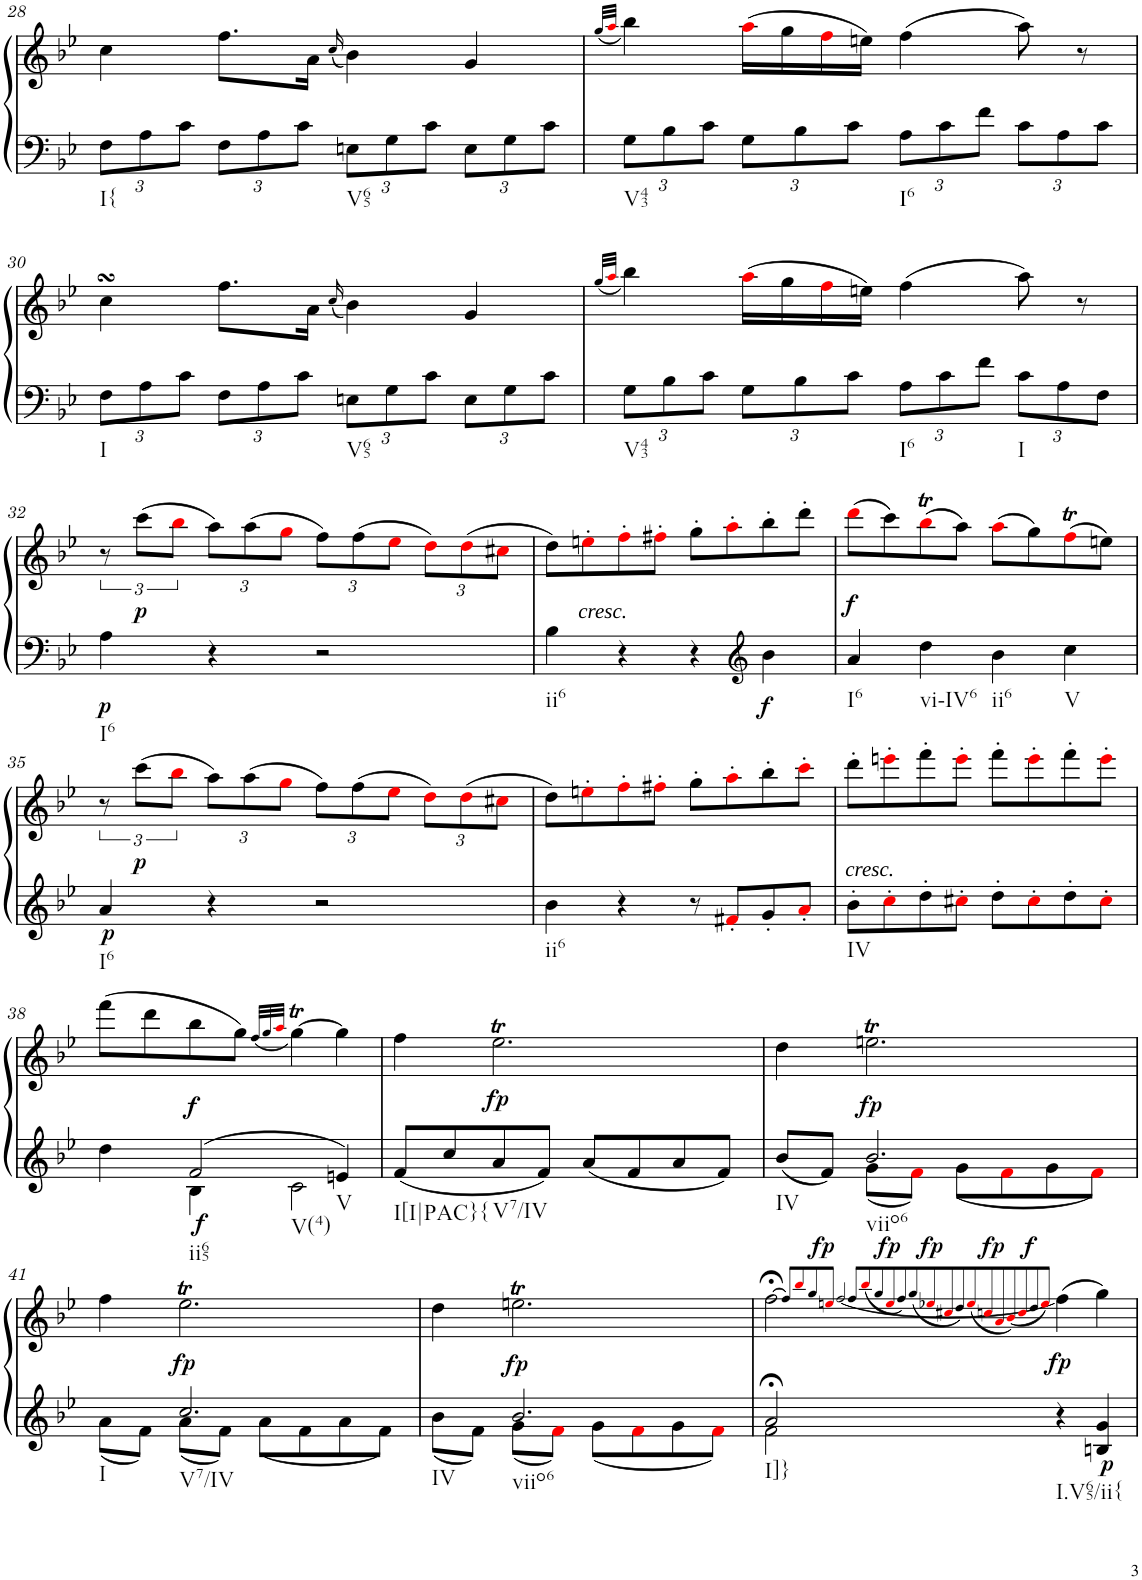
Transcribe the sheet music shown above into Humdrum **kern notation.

**kern	**kern	**dynam
*part1	*part1	*part1
*staff2	*staff1	*staff1/2
*I"Klavier linke Hand	*	*
!!LO:PB:g=z
*clefF4	*clefG2	*
*k[b-e-]	*k[b-e-]	*
*M2/2	*M2/2	*
*met(c|)	*met(c|)	*
*Xbrackettup	*	*
=28	=28	=28
!LO:TX:b:t=I{	!	!
12F\L	4cc\	.
12A\	.	.
12c\J	.	.
12F\L	8.ff\L	.
12A\	.	.
12c\J	.	.
.	16a\Jk	.
.	(16qcc/	.
!LO:TX:b:t=V65	!	!
12En\L	4b-\)	.
12G\	.	.
12c\J	.	.
12E\L	4g/	.
12G\	.	.
12c\J	.	.
=29	=29	=29
.	(32qgg/LLL	.
.	32qaai/JJJ	.
!LO:TX:b:t=V43	!	!
12G\L	4bb-\)	.
12B-\	.	.
12c\J	.	.
12G\L	(16aai\LL	.
.	16gg\	.
12B-\	.	.
.	16ffi\	.
12c\J	.	.
.	16een\JJ)	.
!LO:TX:b:t=I6	!	!
12A\L	(4ff\	.
12c\	.	.
12f\J	.	.
12c\L	8aa\)	.
12A\	.	.
.	8r	.
12c\J	.	.
!!LO:LB:g=z
=30	=30	=30
!LO:TX:b:t=I	!	!
12F\L	4ccsSSS\	.
12A\	.	.
12c\J	.	.
12F\L	8.ff\L	.
12A\	.	.
12c\J	.	.
.	16a\Jk	.
.	(16qcc/	.
!LO:TX:b:t=V65	!	!
12En\L	4b-\)	.
12G\	.	.
12c\J	.	.
12E\L	4g/	.
12G\	.	.
12c\J	.	.
=31	=31	=31
.	(32qgg/LLL	.
.	32qaai/JJJ	.
!LO:TX:b:t=V43	!	!
12G\L	4bb-\)	.
12B-\	.	.
12c\J	.	.
12G\L	(16aai\LL	.
.	16gg\	.
12B-\	.	.
.	16ffi\	.
12c\J	.	.
.	16een\JJ)	.
!LO:TX:b:t=I6	!	!
12A\L	(4ff\	.
12c\	.	.
12f\J	.	.
!LO:TX:b:t=I	!	!
12c\L	8aa\)	.
12A\	.	.
.	8r	.
12F\J	.	.
!!LO:LB:g=z
=32	=32	=32
!LO:TX:b:t=I6	!	!
!	!	!LO:DY:b=2
4A\	12r	p
!	!	!LO:DY:b
.	(12ccc\L	p
.	12bb-i\J	.
*	*Xbrackettup	*
4r	12aa\L)	.
.	(12aa\	.
.	12ggi\J	.
2r	12ff\L)	.
.	(12ff\	.
.	12ee-i\J	.
.	12ddi\L)	.
.	(12ddi\	.
.	12cc#Xi\J	.
=33	=33	=33
!LO:TX:b:t=ii6	!	!
4B-\	8dd\L)	.
!	!LO:TX:b:i:t=cresc.	!
.	8een'i\	.
4r	8ff'i\	.
.	8ff#X'i\J	.
4r	8gg'\L	.
.	8aa'i\	.
*clefG2	*	*
!	!	!LO:DY:b=2
4b-\	8bb-'\	f
.	8ddd'\J	.
=34	=34	=34
!LO:TX:b:t=I6	!	!
!	!	!LO:DY:b
4a/	(8dddi\L	f
.	8ccc\)	.
!LO:TX:b:t=vi-IV6	!	!
4dd\	(8bb-Ti\	.
.	8aa\J)	.
!LO:TX:b:t=ii6	!	!
4b-\	(8aai\L	.
.	8gg\)	.
!LO:TX:b:t=V	!	!
4cc\	(8ffTi\	.
.	8een\J)	.
!!LO:LB:g=z
=35	=35	=35
*	*brackettup	*
!LO:TX:b:t=I6	!	!
!	!	!LO:DY:b=2
4a/	12r	p
!	!	!LO:DY:b
.	(12ccc\L	p
.	12bb-i\J	.
*	*Xbrackettup	*
4r	12aa\L)	.
.	(12aa\	.
.	12ggi\J	.
2r	12ff\L)	.
.	(12ff\	.
.	12ee-i\J	.
.	12ddi\L)	.
.	(12ddi\	.
.	12cc#Xi\J	.
=36	=36	=36
!LO:TX:b:t=ii6	!	!
4b-\	8dd\L)	.
.	8een'i\	.
4r	8ff'i\	.
.	8ff#X'i\J	.
8r	8gg'\L	.
8f#X'i/L	8aa'i\	.
8g'/	8bb-'\	.
8a'i/J	8ccc'i\J	.
=37	=37	=37
!	!LO:TX:b:i:t=cresc.	!
!LO:TX:b:t=IV	!	!
8b-'\L	8ddd'\L	.
8cc'i\	8eeen'i\	.
8dd'\	8fff'\	.
8cc#X'i\J	8eee'i\J	.
8dd'\L	8fff'\L	.
8cc#'i\	8eee'i\	.
8dd'\	8fff'\	.
8cc#'i\J	8eee'i\J	.
!!LO:LB:g=z
=38	=38	=38
*^	*	*
4ryy	4dd\	(8fff\L	.
.	.	8ddd\	.
!LO:TX:b:t=ii65	!	!	!
!LO:TX:b:t=V(4)	!	!	!
!	!	!	!LO:DY:b=2
!	!	!	!LO:DY:n=1:b
2f/	4B-\	8bb-\	f f
.	.	8gg\J)	.
.	.	(32qff/LLL	.
.	.	32qgg/	.
.	.	32qaai/JJJ	.
.	2c\	[4ggT\)	.
!LO:TX:b:t=V	!	!	!
4en/	.	4gg\]	.
*v	*v	*	*
=39	=39	=39
!LO:TX:b:t=I[I|PAC}{	!	!
8f/L	4ff\	.
8cc/	.	.
!LO:TX:b:t=V7/IV	!	!
!	!	!LO:DY:b
8a/	2.ee-T\	fp
8f/J	.	.
8a/L	.	.
8f/	.	.
8a/	.	.
8f/J	.	.
=40	=40	=40
*^	*	*
!LO:TX:b:t=IV	!	!	!
4ryy	8b-/L	4dd\	.
.	8f/J	.	.
!LO:TX:b:t=viio6	!	!	!
!	!	!	!LO:DY:b
2.b-/	8g\L	2.eent\	fp
.	8fi\J	.	.
.	8g\L	.	.
.	8fi\	.	.
.	8g\	.	.
.	8fi\J	.	.
!!LO:LB:g=z
=41	=41	=41	=41
!LO:TX:b:t=I	!	!	!
4ryy	8a\L	4ff\	.
.	8f\J	.	.
!LO:TX:b:t=V7/IV	!	!	!
!	!	!	!LO:DY:b
2.cc/	8a\L	2.ee-T\	fp
.	8f\J	.	.
.	8a\L	.	.
.	8f\	.	.
.	8a\	.	.
.	8f\J	.	.
=42	=42	=42	=42
!LO:TX:b:t=IV	!	!	!
4ryy	8b-\L	4dd\	.
.	8f\J	.	.
!LO:TX:b:t=viio6	!	!	!
!	!	!	!LO:DY:b
2.b-/	8g\L	2.eent\	fp
.	8fi\J	.	.
.	8g\L	.	.
.	8fi\	.	.
.	8g\	.	.
.	8fi\J	.	.
=43	=43	=43	=43
!LO:TX:b:t=I]}	!	!	!
2a;</	2f\	[2ff;<\	.
.	.	8qff/L]	.
.	.	8qbb-i/	.
.	.	8qgg/	.
.	.	8qeeni/J	.
.	.	[<2qff/	.
.	.	8qff/L	.
.	.	(8qbb-i/	.
.	.	8qgg/	.
.	.	8qeei/	.
.	.	8qff/)	.
.	.	(8qgg/	.
.	.	8qee-Xi/	.
.	.	8qcc#Xi/	.
.	.	8qdd/)	.
.	.	(8qee-i/	.
.	.	8qccni/	.
.	.	8qai/	.
.	.	(8qb-i/)	.
.	.	8qcci/	.
.	.	8qdd/	.
.	.	8qee-i/J)	.
!LO:TX:b:t=I.V65/ii{	!	!	!
!	!	!	!LO:DY:b
!	!	!	!LO:DY:n=1:a
!	!	!	!LO:DY:n=2:a
!	!	!	!LO:DY:n=3:a
!	!	!	!LO:DY:n=4:a
!	!	!	!LO:DY:n=5:a
4r	2ryy	(4ff\]	fp fp fp fp fp f
!	!	!	!LO:DY:n=6:b=2
4Bn/ 4g/	.	4gg\)	p
*v	*v	*	*
=	=	=
*-	*-	*-
